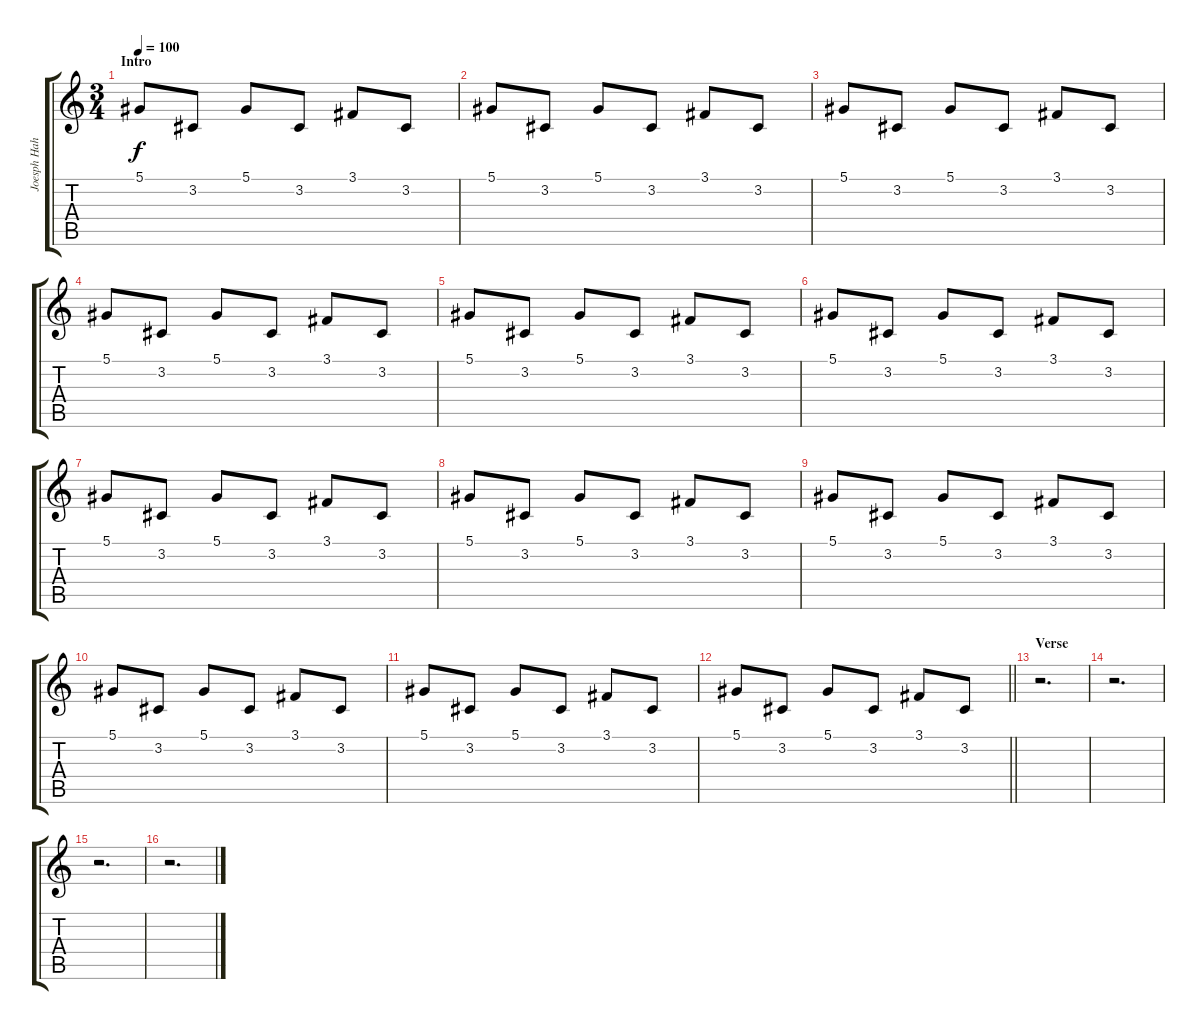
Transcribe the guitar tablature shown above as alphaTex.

\track ("Joesph Hahn" "Joesph Hah") {instrument lead5charang}
\staff {score tabs}
\tuning (Eb4 Bb3 Gb3 Db3 Ab2 Eb2) {hide}
\ts (3 4)
\section ("" "Intro")
\tempo 100
\clef g2
\ks c
5.1.8{dy f instrument lead5charang} 3.2.8 5.1.8 3.2.8 3.1.8 3.2.8 |
5.1.8 3.2.8 5.1.8 3.2.8 3.1.8 3.2.8 |
5.1.8 3.2.8 5.1.8 3.2.8 3.1.8 3.2.8 |
5.1.8 3.2.8 5.1.8 3.2.8 3.1.8 3.2.8 |
5.1.8 3.2.8 5.1.8 3.2.8 3.1.8 3.2.8 |
5.1.8 3.2.8 5.1.8 3.2.8 3.1.8 3.2.8 |
5.1.8 3.2.8 5.1.8 3.2.8 3.1.8 3.2.8 |
5.1.8 3.2.8 5.1.8 3.2.8 3.1.8 3.2.8 |
5.1.8 3.2.8 5.1.8 3.2.8 3.1.8 3.2.8 |
5.1.8 3.2.8 5.1.8 3.2.8 3.1.8 3.2.8 |
5.1.8 3.2.8 5.1.8 3.2.8 3.1.8 3.2.8 |
\barLineRight lightlight
5.1.8 3.2.8 5.1.8 3.2.8 3.1.8 3.2.8 |
\section ("" "Verse")
r.2{d} |
r.2{d} |
r.2{d} |
r.2{d}
